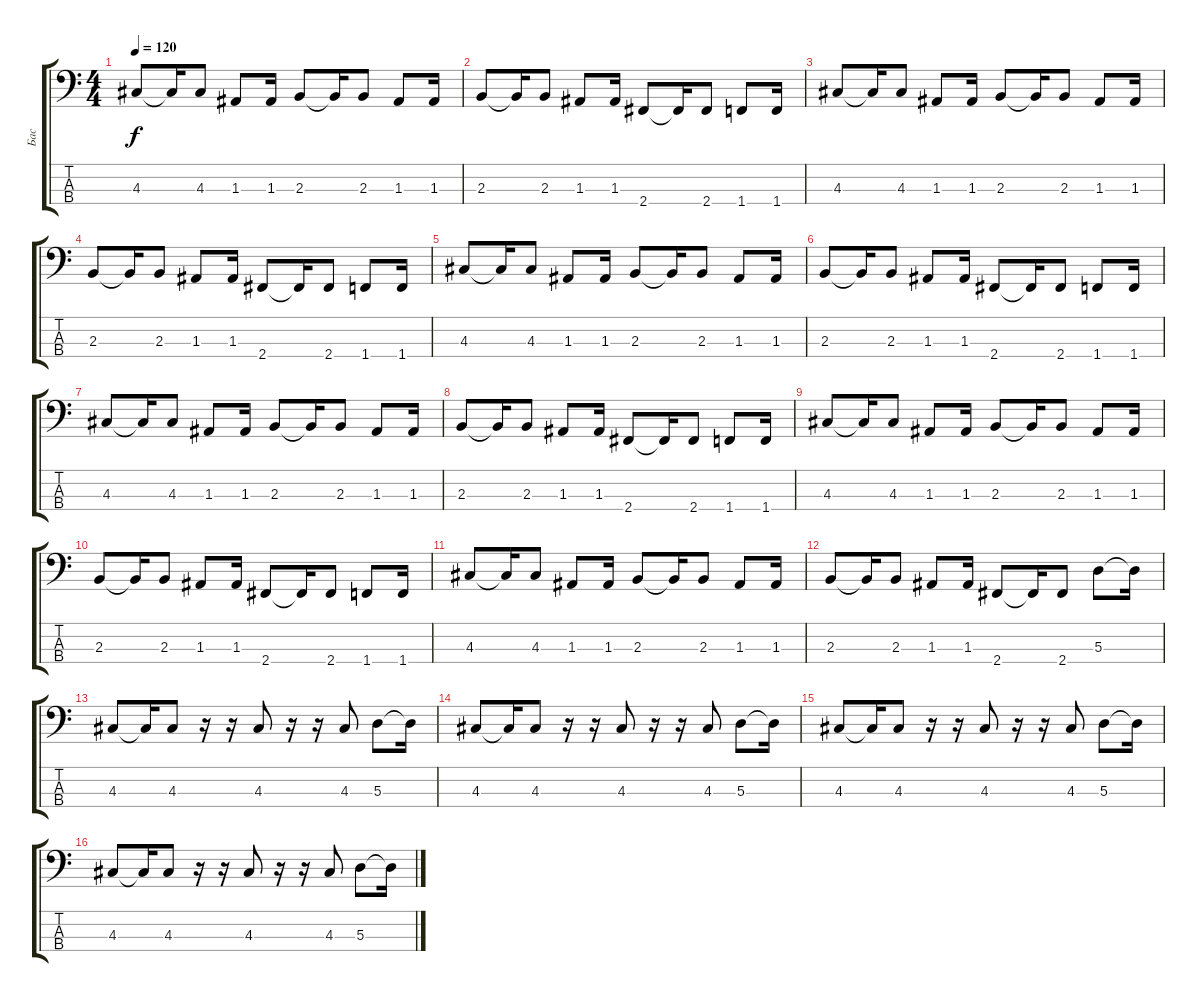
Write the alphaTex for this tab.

\track ("Бас" "Бас") {instrument electricbassfinger}
\staff {score tabs}
\tuning (G2 D2 A1 E1) {hide}
\ts (4 4)
\tempo 120
\clef f4
\ks c
4.3.8{dy f} 4.3{t}.16 4.3.8 1.3.8 1.3.16 2.3.8 2.3{t}.16 2.3.8 1.3.8 1.3.16 |
2.3.8 2.3{t}.16 2.3.8 1.3.8 1.3.16 2.4.8 2.4{t}.16 2.4.8 1.4.8 1.4.16 |
4.3.8 4.3{t}.16 4.3.8 1.3.8 1.3.16 2.3.8 2.3{t}.16 2.3.8 1.3.8 1.3.16 |
2.3.8 2.3{t}.16 2.3.8 1.3.8 1.3.16 2.4.8 2.4{t}.16 2.4.8 1.4.8 1.4.16 |
4.3.8 4.3{t}.16 4.3.8 1.3.8 1.3.16 2.3.8 2.3{t}.16 2.3.8 1.3.8 1.3.16 |
2.3.8 2.3{t}.16 2.3.8 1.3.8 1.3.16 2.4.8 2.4{t}.16 2.4.8 1.4.8 1.4.16 |
4.3.8 4.3{t}.16 4.3.8 1.3.8 1.3.16 2.3.8 2.3{t}.16 2.3.8 1.3.8 1.3.16 |
2.3.8 2.3{t}.16 2.3.8 1.3.8 1.3.16 2.4.8 2.4{t}.16 2.4.8 1.4.8 1.4.16 |
4.3.8 4.3{t}.16 4.3.8 1.3.8 1.3.16 2.3.8 2.3{t}.16 2.3.8 1.3.8 1.3.16 |
2.3.8 2.3{t}.16 2.3.8 1.3.8 1.3.16 2.4.8 2.4{t}.16 2.4.8 1.4.8 1.4.16 |
4.3.8 4.3{t}.16 4.3.8 1.3.8 1.3.16 2.3.8 2.3{t}.16 2.3.8 1.3.8 1.3.16 |
2.3.8 2.3{t}.16 2.3.8 1.3.8 1.3.16 2.4.8 2.4{t}.16 2.4.8 5.3.8 5.3{t}.16 |
4.3.8 4.3{t}.16 4.3.8 r.16 r.16 4.3.8 r.16 r.16 4.3.8 5.3.8 5.3{t}.16 |
4.3.8 4.3{t}.16 4.3.8 r.16 r.16 4.3.8 r.16 r.16 4.3.8 5.3.8 5.3{t}.16 |
4.3.8 4.3{t}.16 4.3.8 r.16 r.16 4.3.8 r.16 r.16 4.3.8 5.3.8 5.3{t}.16 |
4.3.8 4.3{t}.16 4.3.8 r.16 r.16 4.3.8 r.16 r.16 4.3.8 5.3.8 5.3{t}.16
